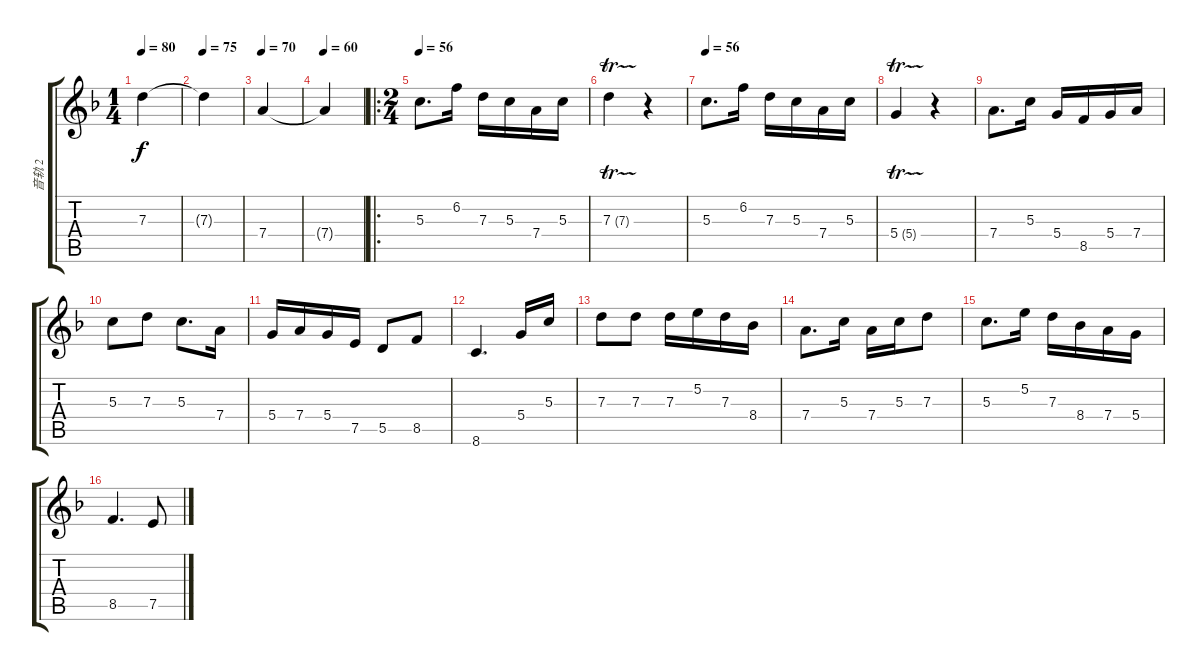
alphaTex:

\track ("音轨 2" "音轨 2") {instrument acousticguitarnylon}
\staff {score tabs}
\tuning (E4 B3 G3 D3 A2 E2) {hide}
\ts (1 4)
\tempo 80
\clef g2
\ks f
7.3.4{dy f} |
\tempo 75
7.3{t}.4 |
\tempo 70
7.4.4 |
\tempo 60
7.4{t}.4 |
\ro
\ts (2 4)
\tempo 56
5.3.8{d} 6.2.16 7.3.16 5.3.16 7.4.16 5.3.16 |
7.3{tr (7 64)}.4 r.4 |
\tempo 56
5.3.8{d} 6.2.16 7.3.16 5.3.16 7.4.16 5.3.16 |
5.4{tr (5 64)}.4 r.4 |
7.4.8{d} 5.3.16 5.4.16 8.5.16 5.4.16 7.4.16 |
5.3.8 7.3.8 5.3.8{d} 7.4.16 |
5.4.16 7.4.16 5.4.16 7.5.16 5.5.8 8.5.8 |
8.6.4{d} 5.4.16 5.3.16 |
7.3.8 7.3.8 7.3.16 5.2.16 7.3.16 8.4.16 |
7.4.8{d} 5.3.16 7.4.16 5.3.16 7.3.8 |
5.3.8{d} 5.2.16 7.3.16 8.4.16 7.4.16 5.4.16 |
8.5.4{d} 7.5.8
